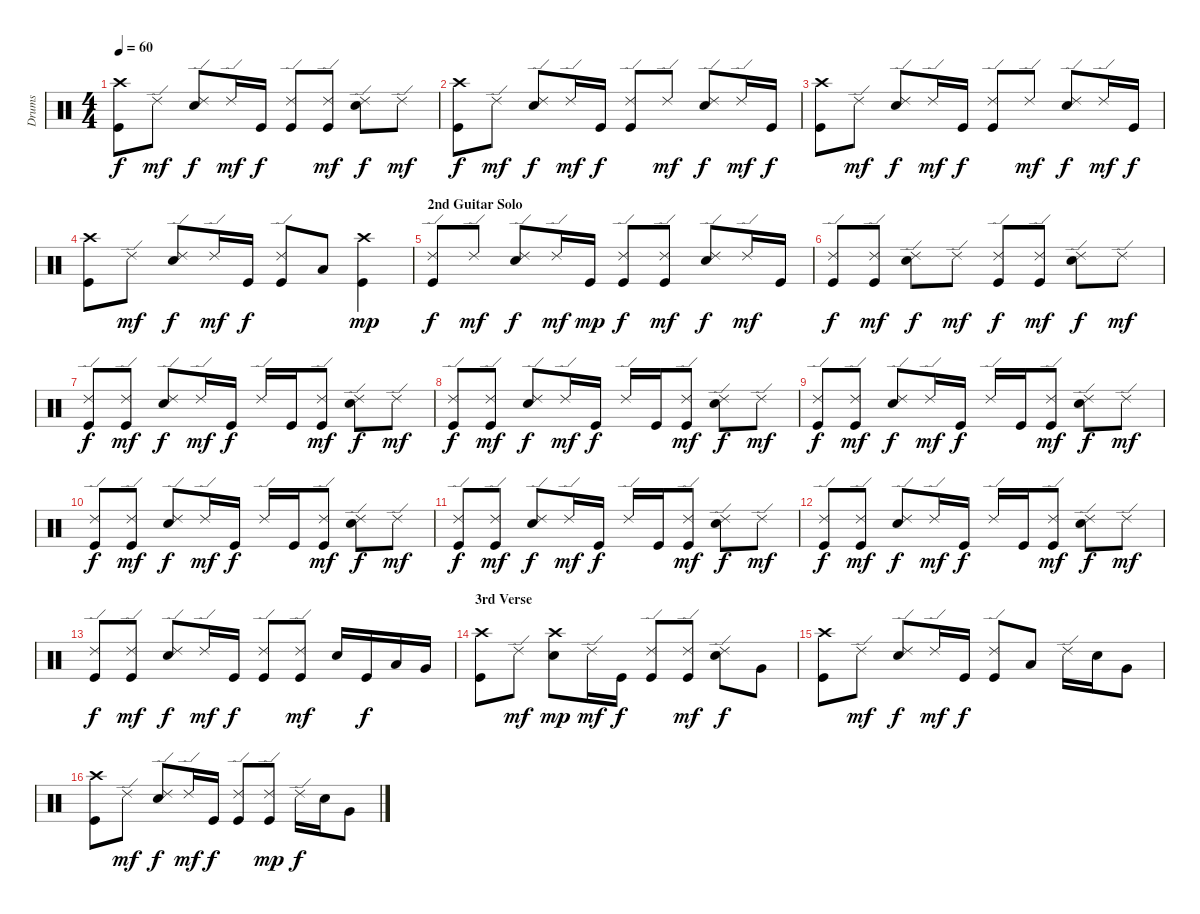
\track ("Drums" "Drums") {instrument percussion}
\staff {score}
\articulation defaults
\ts (4 4)
\tempo 60
\clef neutral
\ks c
("Crash high (hit)" "Kick (hit)").8{dy f} "Ride (edge) 2".8{dy mf} ("Ride (edge) 2" "Snare (hit) 2").8{dy f} "Ride (edge) 2".16{dy mf} "Kick (hit)".16{dy f} ("Ride (edge) 2" "Kick (hit)").8 ("Ride (edge) 2" "Kick (hit)").8{dy mf} ("Ride (edge) 2" "Snare (hit) 2").8{dy f} "Ride (edge) 2".8{dy mf} |
("Crash high (hit)" "Kick (hit)").8{dy f} "Ride (edge) 2".8{dy mf} ("Ride (edge) 2" "Snare (hit) 2").8{dy f} "Ride (edge) 2".16{dy mf} "Kick (hit)".16{dy f} ("Ride (edge) 2" "Kick (hit)").8 "Ride (edge) 2".8{dy mf} ("Ride (edge) 2" "Snare (hit) 2").8{dy f} "Ride (edge) 2".16{dy mf} "Kick (hit)".16{dy f} |
("Crash high (hit)" "Kick (hit)").8 "Ride (edge) 2".8{dy mf} ("Ride (edge) 2" "Snare (hit) 2").8{dy f} "Ride (edge) 2".16{dy mf} "Kick (hit)".16{dy f} ("Ride (edge) 2" "Kick (hit)").8 "Ride (edge) 2".8{dy mf} ("Ride (edge) 2" "Snare (hit) 2").8{dy f} "Ride (edge) 2".16{dy mf} "Kick (hit)".16{dy f} |
("Crash high (hit)" "Kick (hit)").8 "Ride (edge) 2".8{dy mf} ("Ride (edge) 2" "Snare (hit) 2").8{dy f} "Ride (edge) 2".16{dy mf} "Kick (hit)".16{dy f} ("Ride (edge) 2" "Kick (hit)").8 "Low Tom (hit)".8 ("Crash high (hit)" "Kick (hit)").4{dy mp} |
\section ("" "2nd Guitar Solo")
("Ride (edge) 2" "Kick (hit)").8{dy f volume 9} "Ride (edge) 2".8{dy mf} ("Ride (edge) 2" "Snare (hit) 2").8{dy f} "Ride (edge) 2".16{dy mf} "Kick (hit)".16{dy mp} ("Ride (edge) 2" "Kick (hit)").8{dy f} ("Ride (edge) 2" "Kick (hit)").8{dy mf} ("Ride (edge) 2" "Snare (hit) 2").8{dy f} "Ride (edge) 2".16{dy mf} "Kick (hit)".16 |
("Ride (edge) 2" "Kick (hit)").8{dy f} ("Ride (edge) 2" "Kick (hit)").8{dy mf} ("Ride (edge) 2" "Snare (hit) 2").8{dy f} "Ride (edge) 2".8{dy mf} ("Ride (edge) 2" "Kick (hit)").8{dy f} ("Ride (edge) 2" "Kick (hit)").8{dy mf} ("Ride (edge) 2" "Snare (hit) 2").8{dy f} "Ride (edge) 2".8{dy mf} |
("Ride (edge) 2" "Kick (hit)").8{dy f} ("Ride (edge) 2" "Kick (hit)").8{dy mf} ("Ride (edge) 2" "Snare (hit) 2").8{dy f} "Ride (edge) 2".16{dy mf} "Kick (hit)".16{dy f} "Ride (edge) 2".16 "Kick (hit)".16 ("Ride (edge) 2" "Kick (hit)").8{dy mf} ("Ride (edge) 2" "Snare (hit) 2").8{dy f} "Ride (edge) 2".8{dy mf} |
("Ride (edge) 2" "Kick (hit)").8{dy f} ("Ride (edge) 2" "Kick (hit)").8{dy mf} ("Ride (edge) 2" "Snare (hit) 2").8{dy f} "Ride (edge) 2".16{dy mf} "Kick (hit)".16{dy f} "Ride (edge) 2".16 "Kick (hit)".16 ("Ride (edge) 2" "Kick (hit)").8{dy mf} ("Ride (edge) 2" "Snare (hit) 2").8{dy f} "Ride (edge) 2".8{dy mf} |
("Ride (edge) 2" "Kick (hit)").8{dy f} ("Ride (edge) 2" "Kick (hit)").8{dy mf} ("Ride (edge) 2" "Snare (hit) 2").8{dy f} "Ride (edge) 2".16{dy mf} "Kick (hit)".16{dy f} "Ride (edge) 2".16 "Kick (hit)".16 ("Ride (edge) 2" "Kick (hit)").8{dy mf} ("Ride (edge) 2" "Snare (hit) 2").8{dy f} "Ride (edge) 2".8{dy mf} |
("Ride (edge) 2" "Kick (hit)").8{dy f} ("Ride (edge) 2" "Kick (hit)").8{dy mf} ("Ride (edge) 2" "Snare (hit) 2").8{dy f} "Ride (edge) 2".16{dy mf} "Kick (hit)".16{dy f} "Ride (edge) 2".16 "Kick (hit)".16 ("Ride (edge) 2" "Kick (hit)").8{dy mf} ("Ride (edge) 2" "Snare (hit) 2").8{dy f} "Ride (edge) 2".8{dy mf} |
("Ride (edge) 2" "Kick (hit)").8{dy f} ("Ride (edge) 2" "Kick (hit)").8{dy mf} ("Ride (edge) 2" "Snare (hit) 2").8{dy f} "Ride (edge) 2".16{dy mf} "Kick (hit)".16{dy f} "Ride (edge) 2".16 "Kick (hit)".16 ("Ride (edge) 2" "Kick (hit)").8{dy mf} ("Ride (edge) 2" "Snare (hit) 2").8{dy f} "Ride (edge) 2".8{dy mf} |
("Ride (edge) 2" "Kick (hit)").8{dy f} ("Ride (edge) 2" "Kick (hit)").8{dy mf} ("Ride (edge) 2" "Snare (hit) 2").8{dy f} "Ride (edge) 2".16{dy mf} "Kick (hit)".16{dy f} "Ride (edge) 2".16 "Kick (hit)".16 ("Ride (edge) 2" "Kick (hit)").8{dy mf} ("Ride (edge) 2" "Snare (hit) 2").8{dy f} "Ride (edge) 2".8{dy mf} |
("Ride (edge) 2" "Kick (hit)").8{dy f} ("Ride (edge) 2" "Kick (hit)").8{dy mf} ("Ride (edge) 2" "Snare (hit) 2").8{dy f} "Ride (edge) 2".16{dy mf} "Kick (hit)".16{dy f} ("Ride (edge) 2" "Kick (hit)").8 ("Ride (edge) 2" "Kick (hit)").8{dy mf} "Snare (hit) 2".16 "Kick (hit)".16{dy f} "Low Tom (hit)".16 "Very Low Tom (hit)".16 |
\section ("" "3rd Verse")
("Crash high (hit)" "Kick (hit)").8{volume 11} "Ride (edge) 2".8{dy mf} ("Crash high (hit)" "Snare (hit) 2").8{dy mp} "Ride (edge) 2".16{dy mf} "Kick (hit)".16{dy f} ("Ride (edge) 2" "Kick (hit)").8 ("Ride (edge) 2" "Kick (hit)").8{dy mf} ("Ride (edge) 2" "Snare (hit) 2").8{dy f} "Very Low Tom (hit)".8 |
("Crash high (hit)" "Kick (hit)").8 "Ride (edge) 2".8{dy mf} ("Ride (edge) 2" "Snare (hit) 2").8{dy f} "Ride (edge) 2".16{dy mf} "Kick (hit)".16{dy f} ("Ride (edge) 2" "Kick (hit)").8 "Low Tom (hit)".8 "Ride (edge) 2".16 "Snare (hit) 2".16 "Very Low Tom (hit)".8 |
("Crash high (hit)" "Kick (hit)").8 "Ride (edge) 2".8{dy mf} ("Ride (edge) 2" "Snare (hit) 2").8{dy f} "Ride (edge) 2".16{dy mf} "Kick (hit)".16{dy f} ("Ride (edge) 2" "Kick (hit)").8 ("Ride (edge) 2" "Kick (hit)").8{dy mp} "Ride (edge) 2".16{dy f} "Snare (hit) 2".16 "Very Low Tom (hit)".8
